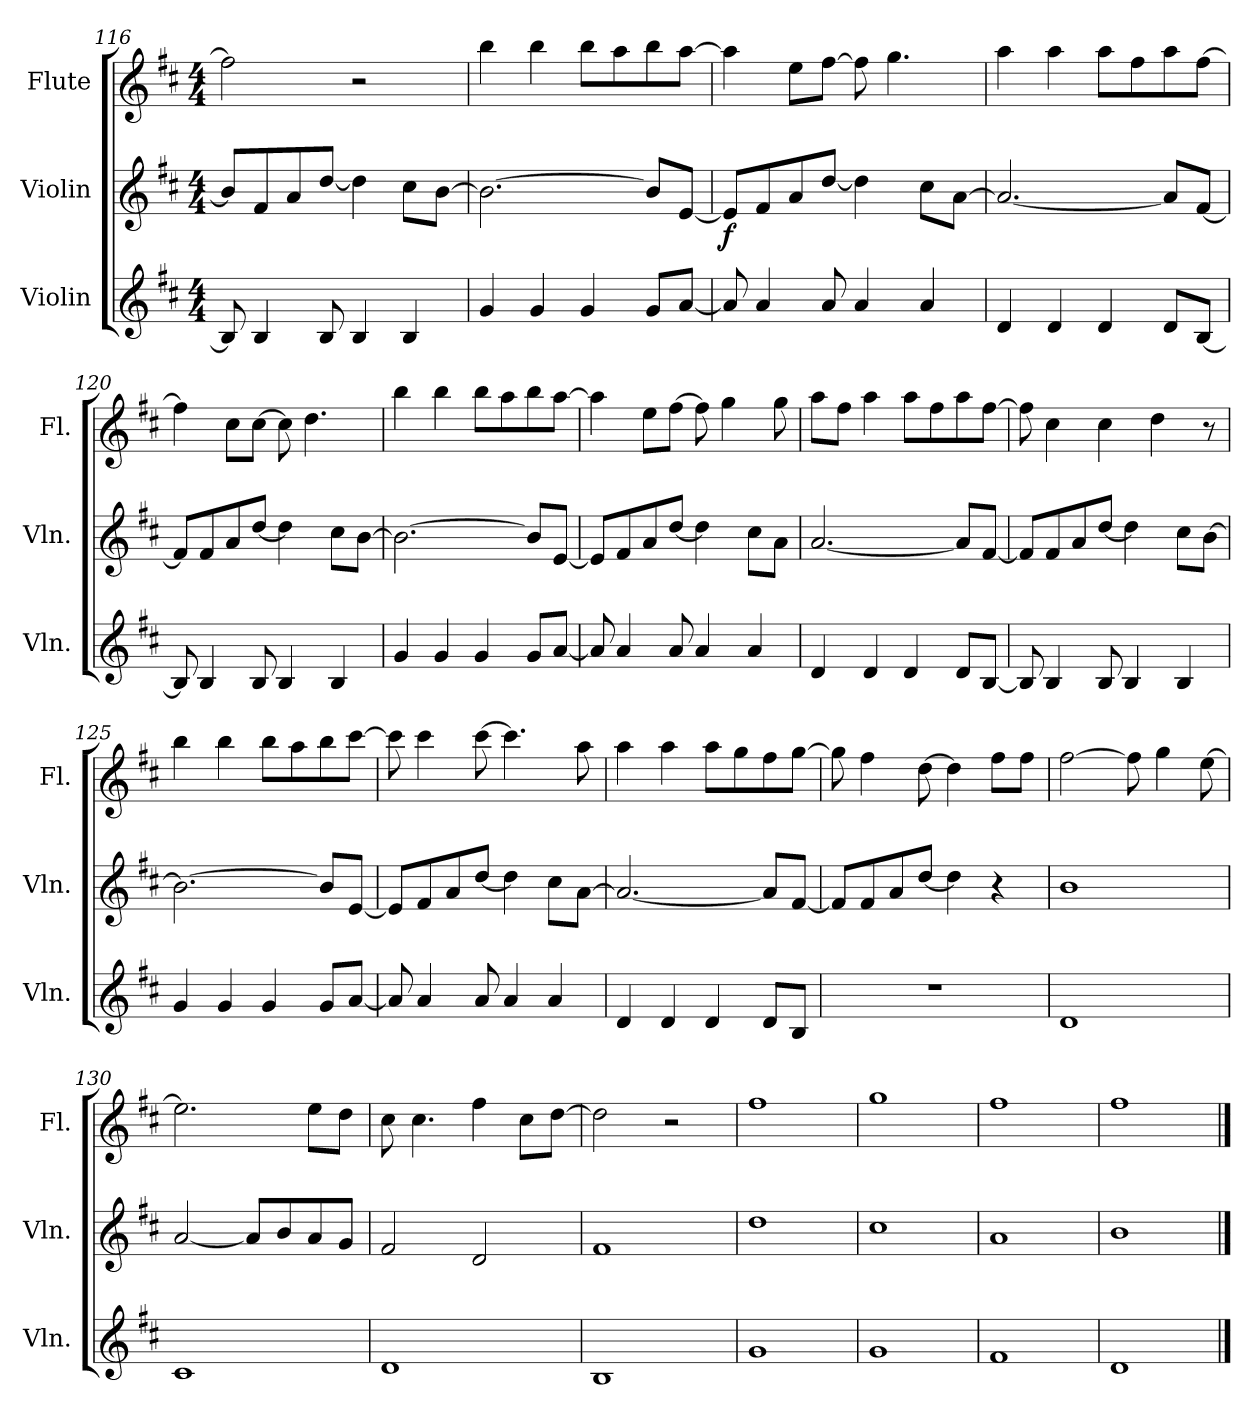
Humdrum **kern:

**kern	**kern	**dynam	**kern
*part3	*part2	*part2	*part1
*staff3	*staff2	*staff2	*staff1
*I"Violin	*I"Violin	*	*I"Flute
*I'Vln.	*I'Vln.	*	*I'Fl.
*clefG2	*clefG2	*	*clefG2
*k[f#c#]	*k[f#c#]	*	*k[f#c#]
*M4/4	*M4/4	*	*M4/4
=116	=116	=116	=116
8B/]	8b/L]	.	2ff#\]
4B/	8f#/	.	.
.	8a/	.	.
8B/	[8dd/J	.	.
4B/	4dd\]	.	2r
4B/	8cc#\L	.	.
.	[8b\J	.	.
!!LO:LB:g=z
=117	=117	=117	=117
4g/	2.b\_	.	4bb\
4g/	.	.	4bb\
4g/	.	.	8bb\L
.	.	.	8aa\
8g/L	8b/L]	.	8bb\
[8a/J	[8e/J	.	[8aa\J
=118	=118	=118	=118
!	!	!LO:DY:b	!
8a/]	8e/L]	f	4aa\]
4a/	8f#/	.	.
.	8a/	.	8ee\L
8a/	[8dd/J	.	[8ff#\J
4a/	4dd\]	.	8ff#\]
.	.	.	4.gg\
4a/	8cc#\L	.	.
.	[8a\J	.	.
=119	=119	=119	=119
4d/	2.a/_	.	4aa\
4d/	.	.	4aa\
4d/	.	.	8aa\L
.	.	.	8ff#\
8d/L	8a/L]	.	8aa\
[8B/J	[8f#/J	.	[8ff#\J
=120	=120	=120	=120
8B/]	8f#/L]	.	4ff#\]
4B/	8f#/	.	.
.	8a/	.	8cc#\L
8B/	[8dd/J	.	[8cc#\J
4B/	4dd\]	.	8cc#\]
.	.	.	4.dd\
4B/	8cc#\L	.	.
.	[8b\J	.	.
=121	=121	=121	=121
4g/	2.b\_	.	4bb\
4g/	.	.	4bb\
4g/	.	.	8bb\L
.	.	.	8aa\
8g/L	8b/L]	.	8bb\
[8a/J	[8e/J	.	[8aa\J
!!LO:PB:g=z
=122	=122	=122	=122
8a/]	8e/L]	.	4aa\]
4a/	8f#/	.	.
.	8a/	.	8ee\L
8a/	[8dd/J	.	[8ff#\J
4a/	4dd\]	.	8ff#\]
.	.	.	4gg\
4a/	8cc#\L	.	.
.	8a\J	.	8gg\
=123	=123	=123	=123
4d/	[2.a/	.	8aa\L
.	.	.	8ff#\J
4d/	.	.	4aa\
4d/	.	.	8aa\L
.	.	.	8ff#\
8d/L	8a/L]	.	8aa\
[8B/J	[8f#/J	.	[8ff#\J
=124	=124	=124	=124
8B/]	8f#/L]	.	8ff#\]
4B/	8f#/	.	4cc#\
.	8a/	.	.
8B/	[8dd/J	.	4cc#\
4B/	4dd\]	.	.
.	.	.	4dd\
4B/	8cc#\L	.	.
.	[8b\J	.	8r
=125	=125	=125	=125
4g/	2.b\_	.	4bb\
4g/	.	.	4bb\
4g/	.	.	8bb\L
.	.	.	8aa\
8g/L	8b/L]	.	8bb\
[8a/J	[8e/J	.	[8ccc#\J
=126	=126	=126	=126
8a/]	8e/L]	.	8ccc#\]
4a/	8f#/	.	4ccc#\
.	8a/	.	.
8a/	[8dd/J	.	[8ccc#\
4a/	4dd\]	.	4.ccc#\]
4a/	8cc#\L	.	.
.	[8a\J	.	8aa\
!!LO:LB:g=z
=127	=127	=127	=127
4d/	2.a/_	.	4aa\
4d/	.	.	4aa\
4d/	.	.	8aa\L
.	.	.	8gg\
8d/L	8a/L]	.	8ff#\
8B/J	[8f#/J	.	[8gg\J
=128	=128	=128	=128
1r	8f#/L]	.	8gg\]
.	8f#/	.	4ff#\
.	8a/	.	.
.	[8dd/J	.	[8dd\
.	4dd\]	.	4dd\]
.	4r	.	8ff#\L
.	.	.	8ff#\J
=129	=129	=129	=129
1d	1b	.	[2ff#\
.	.	.	8ff#\]
.	.	.	4gg\
.	.	.	[8ee\
=130	=130	=130	=130
1c#	[2a/	.	2.ee\]
.	8a/L]	.	.
.	8b/	.	.
.	8a/	.	8ee\L
.	8g/J	.	8dd\J
=131	=131	=131	=131
1d	2f#/	.	8cc#\
.	.	.	4.cc#\
.	2d/	.	4ff#\
.	.	.	8cc#\L
.	.	.	[8dd\J
=132	=132	=132	=132
1B	1f#	.	2dd\]
.	.	.	2r
=133	=133	=133	=133
1g	1dd	.	1ff#
=134	=134	=134	=134
1g	1cc#	.	1gg
=135	=135	=135	=135
1f#	1a	.	1ff#
!!LO:LB:g=z
=136	=136	=136	=136
1d	1b	.	1ff#
==	==	==	==
*-	*-	*-	*-
